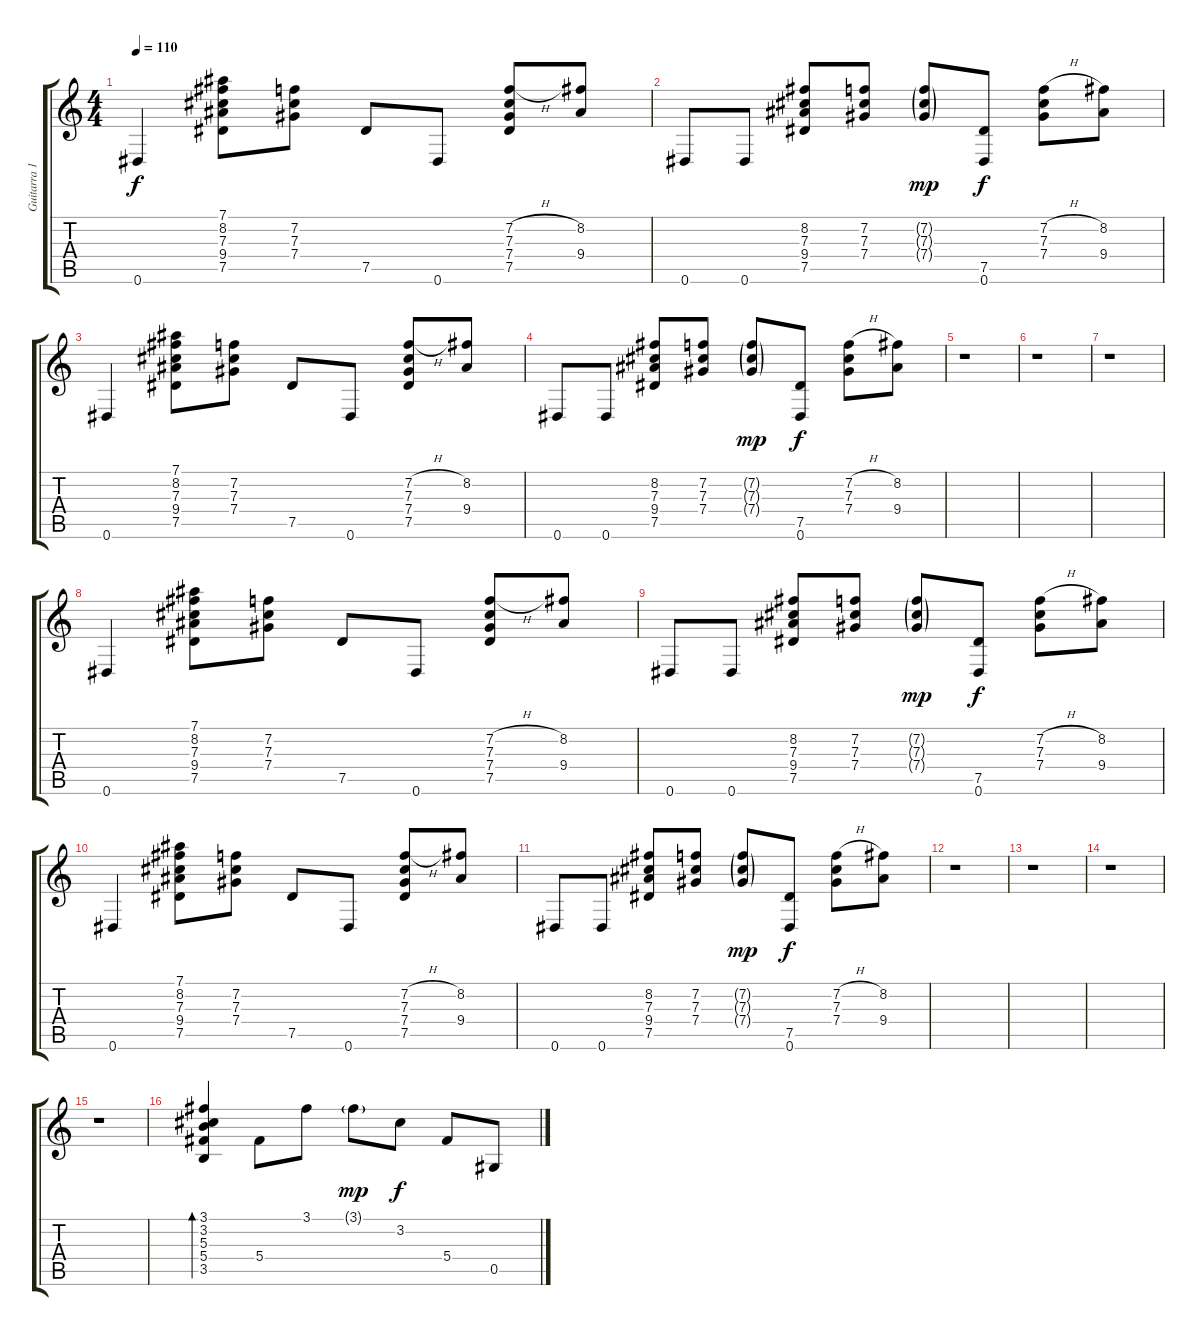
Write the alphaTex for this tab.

\track ("Guitarra 1" "Guitarra 1") {instrument acousticguitarsteel}
\staff {score tabs}
\tuning (Eb4 Bb3 Gb3 Db3 Ab2 Eb2) {hide}
\ts (4 4)
\tempo 110
\clef g2
\ks c
0.6.4{dy f instrument acousticguitarsteel} (7.1 8.2 7.3 9.4 7.5).8 (7.2 7.3 7.4).8 7.5.8 0.6.8 (7.2{h} 7.3 7.4 7.5).8 (8.2 9.4).8 |
0.6.8 0.6.8 (8.2 7.3 9.4 7.5).8 (7.2 7.3 7.4).8 (7.2{g} 7.3{g} 7.4{g}).8{dy mp} (7.5 0.6).8{dy f} (7.2{h} 7.3 7.4).8 (8.2 9.4).8 |
0.6.4 (7.1 8.2 7.3 9.4 7.5).8 (7.2 7.3 7.4).8 7.5.8 0.6.8 (7.2{h} 7.3 7.4 7.5).8 (8.2 9.4).8 |
0.6.8 0.6.8 (8.2 7.3 9.4 7.5).8 (7.2 7.3 7.4).8 (7.2{g} 7.3{g} 7.4{g}).8{dy mp} (7.5 0.6).8{dy f} (7.2{h} 7.3 7.4).8 (8.2 9.4).8 |
r.1 |
r.1 |
r.1 |
0.6.4 (7.1 8.2 7.3 9.4 7.5).8 (7.2 7.3 7.4).8 7.5.8 0.6.8 (7.2{h} 7.3 7.4 7.5).8 (8.2 9.4).8 |
0.6.8 0.6.8 (8.2 7.3 9.4 7.5).8 (7.2 7.3 7.4).8 (7.2{g} 7.3{g} 7.4{g}).8{dy mp} (7.5 0.6).8{dy f} (7.2{h} 7.3 7.4).8 (8.2 9.4).8 |
0.6.4 (7.1 8.2 7.3 9.4 7.5).8 (7.2 7.3 7.4).8 7.5.8 0.6.8 (7.2{h} 7.3 7.4 7.5).8 (8.2 9.4).8 |
0.6.8 0.6.8 (8.2 7.3 9.4 7.5).8 (7.2 7.3 7.4).8 (7.2{g} 7.3{g} 7.4{g}).8{dy mp} (7.5 0.6).8{dy f} (7.2{h} 7.3 7.4).8 (8.2 9.4).8 |
r.1 |
r.1 |
r.1 |
r.1 |
(3.1 3.2 5.3 5.4 3.5).4{bd 60} 5.4.8 3.1.8 3.1{g}.8{dy mp} 3.2.8{dy f} 5.4.8 0.5.8
